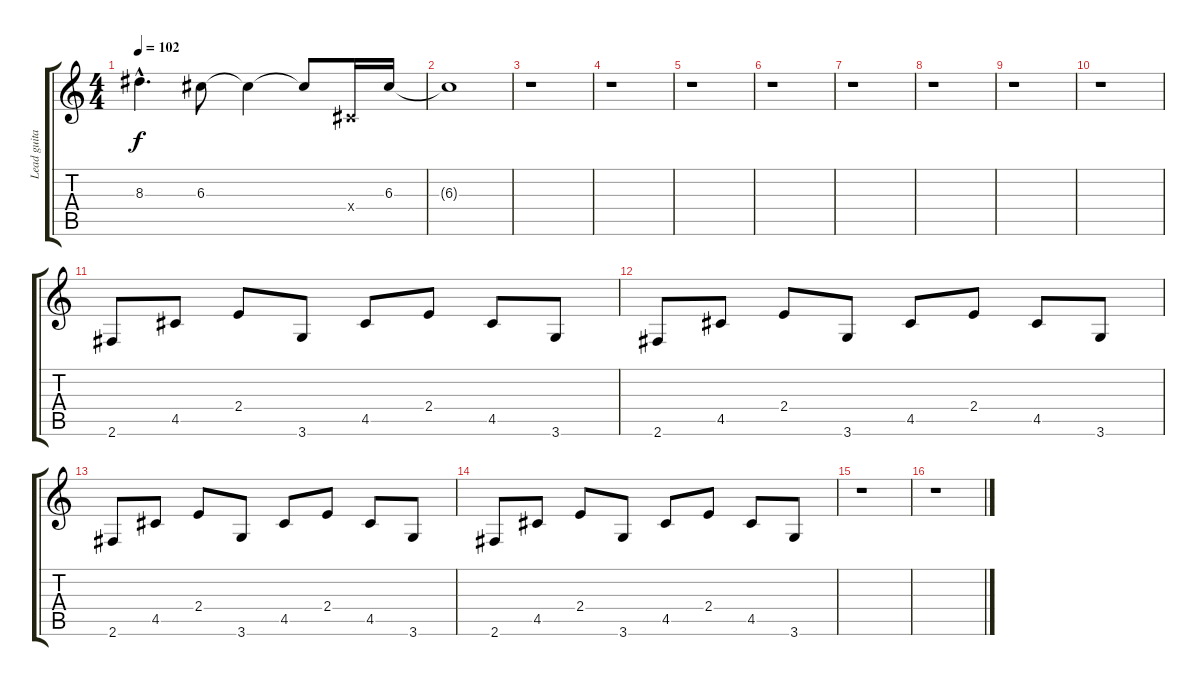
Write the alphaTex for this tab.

\track ("Lead guitar" "Lead guita") {instrument distortionguitar}
\staff {score tabs}
\tuning (E4 B3 G3 D3 A2 E2) {hide}
\ts (4 4)
\tempo 102
\clef g2
\ks c
8.3{hac t}.4{d dy f} 6.3.8 6.3{t}.4 6.3{t}.8 -1.4{x}.16 6.3.16 |
6.3{t}.1 |
r.1 |
r.1 |
r.1 |
r.1 |
r.1 |
r.1 |
r.1 |
r.1 |
2.6.8{instrument electricguitarclean} 4.5.8 2.4.8 3.6.8 4.5.8 2.4.8 4.5.8 3.6.8 |
2.6.8 4.5.8 2.4.8 3.6.8 4.5.8 2.4.8 4.5.8 3.6.8 |
2.6.8 4.5.8 2.4.8 3.6.8 4.5.8 2.4.8 4.5.8 3.6.8 |
2.6.8 4.5.8 2.4.8 3.6.8 4.5.8 2.4.8 4.5.8 3.6.8 |
r.1{instrument distortionguitar} |
r.1
